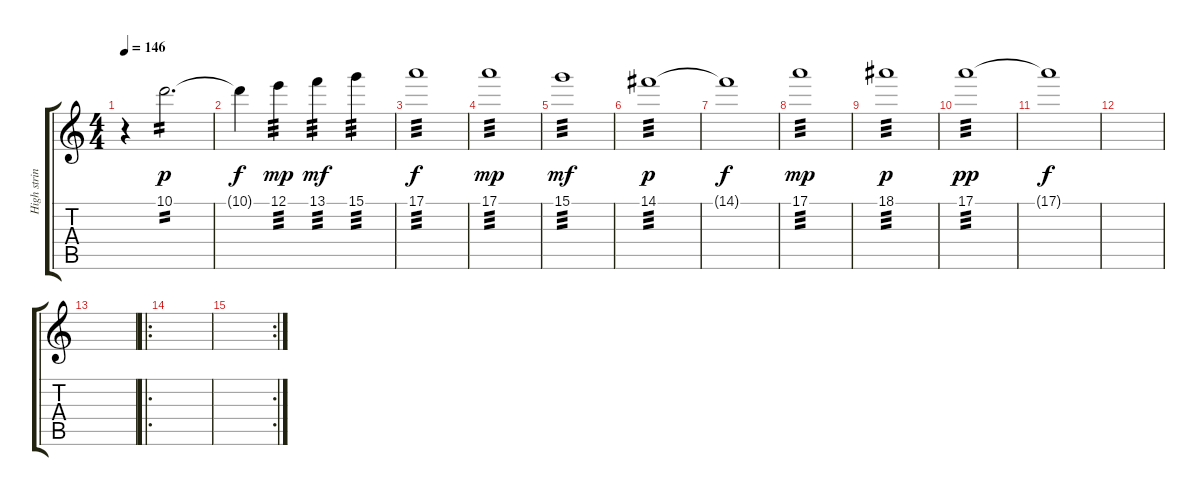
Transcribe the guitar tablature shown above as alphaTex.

\track ("High strings" "High strin") {instrument acousticguitarsteel}
\staff {score tabs}
\tuning (E4 B3 G3 D3 A2 E2) {hide}
\ts (4 4)
\tempo 146
\clef g2
\ks c
r.4{dy p} 10.1.2{d tp 2} |
10.1{t}.4{dy f} 12.1.4{tp 3 dy mp} 13.1.4{tp 3 dy mf} 15.1.4{tp 3} |
17.1.1{tp 3 dy f} |
17.1.1{tp 3 dy mp} |
15.1.1{tp 3 dy mf} |
14.1.1{tp 3 dy p} |
14.1{t}.1{dy f} |
17.1.1{tp 3 dy mp} |
18.1.1{tp 3 dy p} |
17.1.1{tp 3 dy pp} |
17.1{t}.1{dy f} |
|
|
\ro
|
\rc 2
